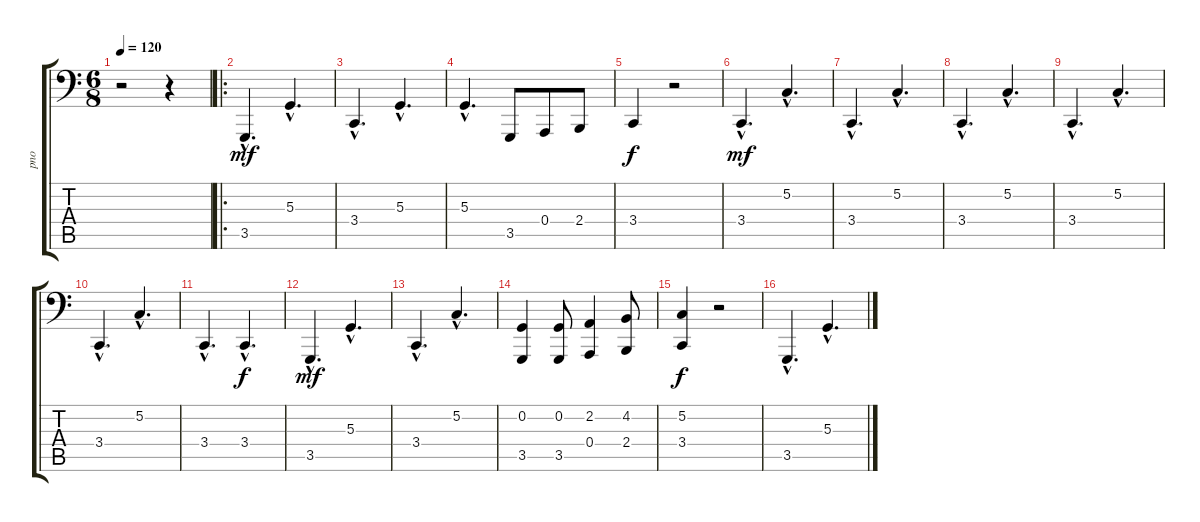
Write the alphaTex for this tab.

\track ("pno" "pno") {instrument honkytonkpiano}
\staff {score tabs}
\tuning (C3 G2 D2 A1 E1 B0) {hide}
\ts (6 8)
\tempo 120
\clef f4
\ks c
r.2{dy mf instrument honkytonkpiano} r.4 |
\ro
3.5{hac}.4{d} 5.3{hac}.4{d} |
3.4{hac}.4{d} 5.3{hac}.4{d} |
5.3{hac}.4{d} 3.5.8 0.4.8 2.4.8 |
3.4.4{dy f} r.2 |
3.4{hac}.4{d dy mf} 5.2{hac}.4{d} |
3.4{hac}.4{d} 5.2{hac}.4{d} |
3.4{hac}.4{d} 5.2{hac}.4{d} |
3.4{hac}.4{d} 5.2{hac}.4{d} |
3.4{hac}.4{d} 5.2{hac}.4{d} |
3.4{hac}.4{d} 3.4{hac}.4{d dy f} |
3.5{hac}.4{d dy mf} 5.3{hac}.4{d} |
3.4{hac}.4{d} 5.2{hac}.4{d} |
(0.2 3.5).4 (0.2 3.5).8 (2.2 0.4).4 (4.2 2.4).8 |
(5.2 3.4).4{dy f} r.2 |
3.5{hac}.4{d} 5.3{hac}.4{d}
